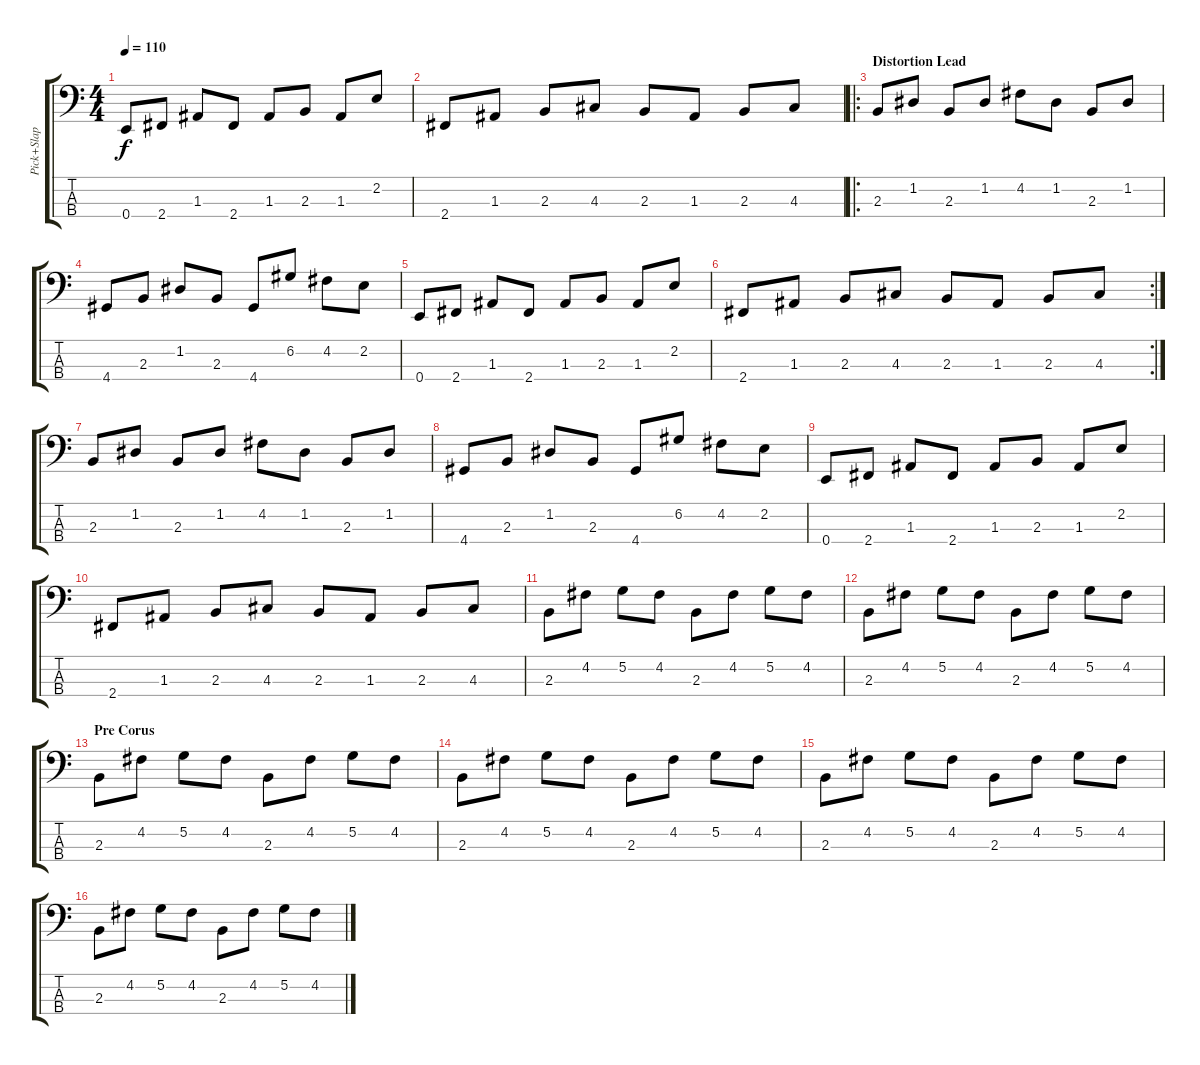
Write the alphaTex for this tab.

\track ("Pick+Slap Bass" "Pick+Slap ") {instrument electricbasspick}
\staff {score tabs}
\tuning (G2 D2 A1 E1) {hide}
\ts (4 4)
\tempo 110
\clef f4
\ks c
0.4.8{dy f} 2.4.8 1.3.8 2.4.8 1.3.8 2.3.8 1.3.8 2.2.8 |
2.4.8 1.3.8 2.3.8 4.3.8 2.3.8 1.3.8 2.3.8 4.3.8 |
\ro
\section ("" "Distortion Lead")
2.3.8 1.2.8 2.3.8 1.2.8 4.2.8 1.2.8 2.3.8 1.2.8 |
4.4.8 2.3.8 1.2.8 2.3.8 4.4.8 6.2.8 4.2.8 2.2.8 |
0.4.8 2.4.8 1.3.8 2.4.8 1.3.8 2.3.8 1.3.8 2.2.8 |
\rc 2
2.4.8 1.3.8 2.3.8 4.3.8 2.3.8 1.3.8 2.3.8 4.3.8 |
2.3.8 1.2.8 2.3.8 1.2.8 4.2.8 1.2.8 2.3.8 1.2.8 |
4.4.8 2.3.8 1.2.8 2.3.8 4.4.8 6.2.8 4.2.8 2.2.8 |
0.4.8 2.4.8 1.3.8 2.4.8 1.3.8 2.3.8 1.3.8 2.2.8 |
2.4.8 1.3.8 2.3.8 4.3.8 2.3.8 1.3.8 2.3.8 4.3.8 |
2.3.8 4.2.8 5.2.8 4.2.8 2.3.8 4.2.8 5.2.8 4.2.8 |
2.3.8 4.2.8 5.2.8 4.2.8 2.3.8 4.2.8 5.2.8 4.2.8 |
\section ("" "Pre Corus")
2.3.8 4.2.8 5.2.8 4.2.8 2.3.8 4.2.8 5.2.8 4.2.8 |
2.3.8 4.2.8 5.2.8 4.2.8 2.3.8 4.2.8 5.2.8 4.2.8 |
2.3.8 4.2.8 5.2.8 4.2.8 2.3.8 4.2.8 5.2.8 4.2.8 |
2.3.8 4.2.8 5.2.8 4.2.8 2.3.8 4.2.8 5.2.8 4.2.8
